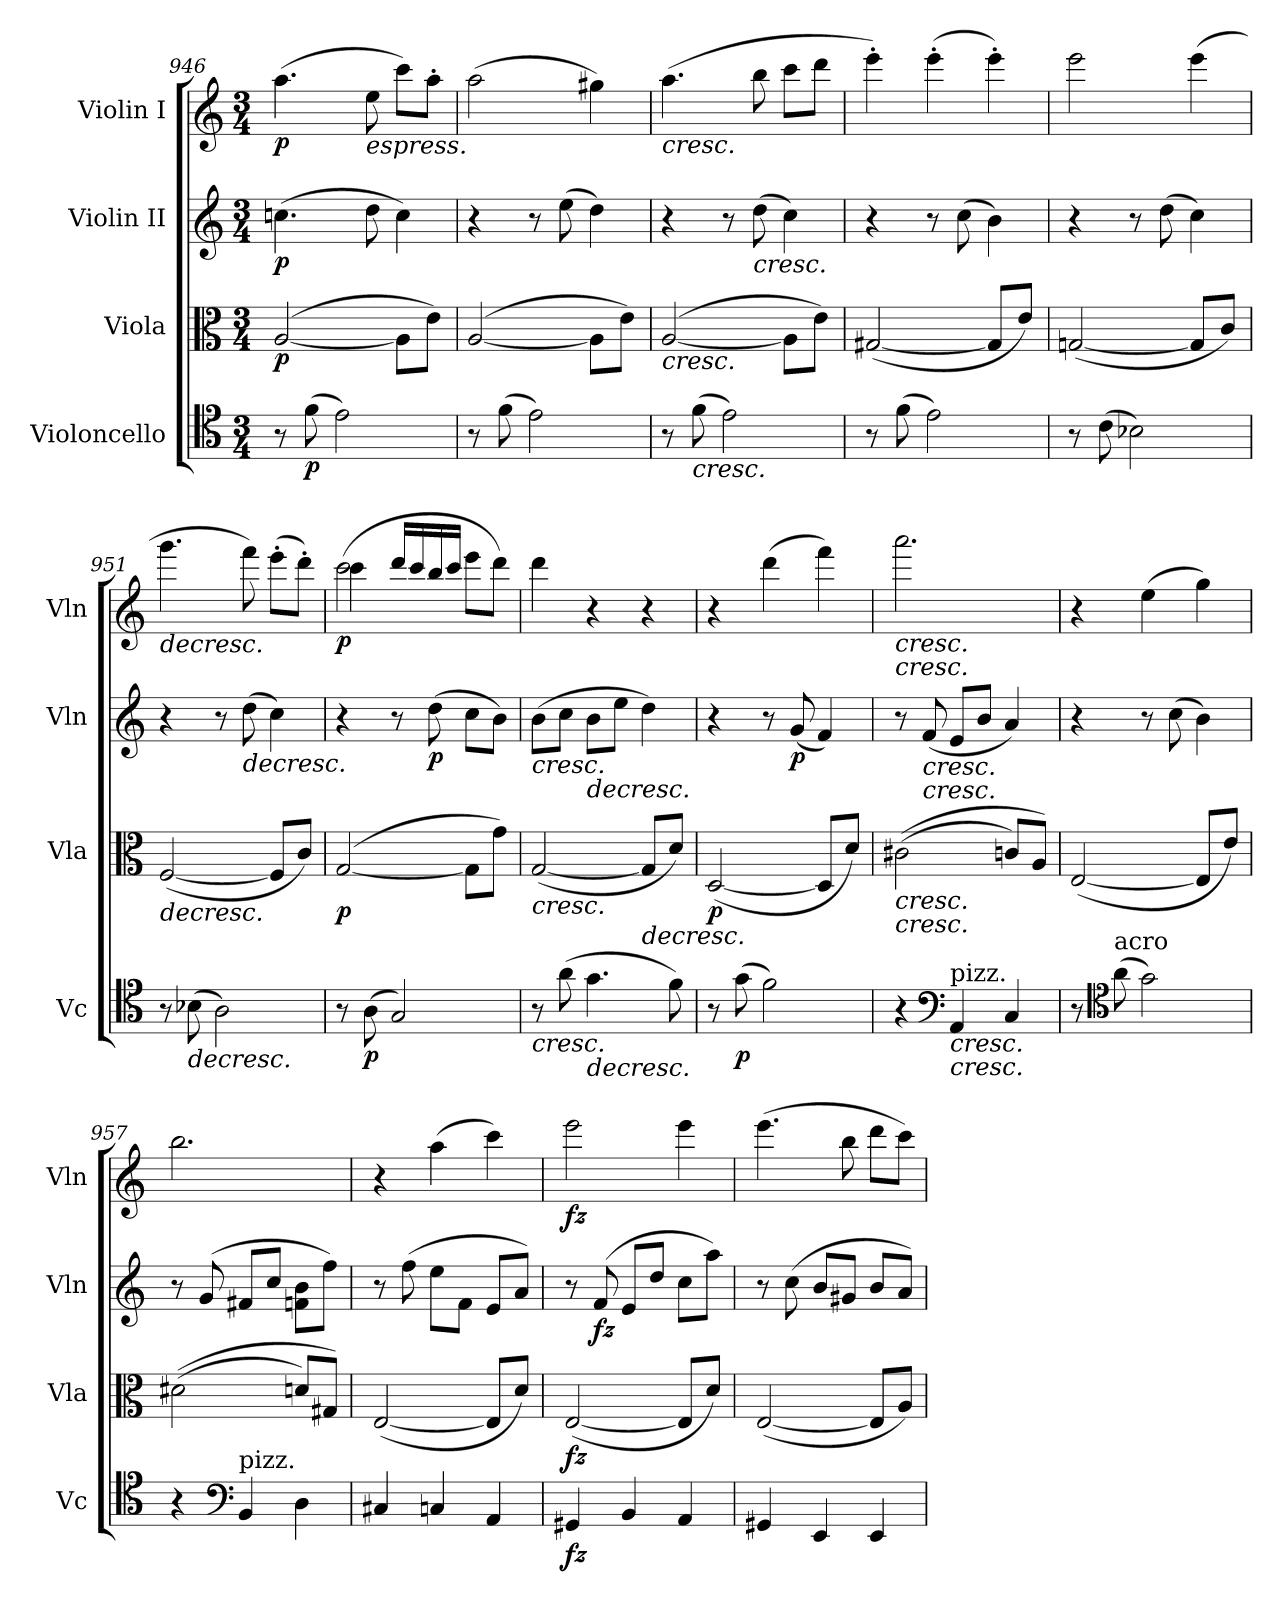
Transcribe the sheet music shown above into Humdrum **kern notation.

**kern	**dynam	**kern	**dynam	**kern	**dynam	**kern	**dynam
*part4	*part4	*part3	*part3	*part2	*part2	*part1	*part1
*staff4	*staff4	*staff3	*staff3	*staff2	*staff2	*staff1	*staff1
*I"Violoncello	*	*I"Viola	*	*I"Violin II	*	*I"Violin I	*
*I'Vc	*	*I'Vla	*	*I'Vln	*	*I'Vln	*
*clefC4	*	*clefC3	*	*clefG2	*	*clefG2	*
*k[]	*	*k[]	*	*k[]	*	*k[]	*
*M3/4	*	*M3/4	*	*M3/4	*	*M3/4	*
=946	=946	=946	=946	=946	=946	=946	=946
!	!	!	!LO:DY:b	!	!LO:DY:b	!	!LO:DY:b
8r	.	(>[2A/	p	(>4.ccn\	p	(>4.aa\	p
!	!LO:DY:b	!	!	!	!	!	!
(>8f\	p	.	.	.	.	.	.
2e\)	.	.	.	.	.	.	.
!	!	!	!	!	!	!LO:TX:b:i:t=espress.	!
.	.	.	.	8dd\	.	8ee\	.
.	.	8A\L]	.	4cc\)	.	8ccc\L)	.
.	.	8e\J)	.	.	.	8aa'\J	.
=947	=947	=947	=947	=947	=947	=947	=947
8r	.	(>[2A/	.	4r	.	(>2aa\	.
(>8f\	.	.	.	.	.	.	.
2e\)	.	.	.	8r	.	.	.
.	.	.	.	(>8ee\	.	.	.
.	.	8A\L]	.	4dd\)	.	4gg#X\)	.
.	.	8e\J)	.	.	.	.	.
=948	=948	=948	=948	=948	=948	=948	=948
!	!	!	!	!	!	!LO:TX:b:i:t=cresc.	!
!	!	!LO:TX:b:i:t=cresc.	!	!	!	!	!
8r	.	(>[2A/	.	4r	.	(>4.aa\	.
!LO:TX:b:i:t=cresc.	!	!	!	!	!	!	!
(>8f\	.	.	.	.	.	.	.
2e\)	.	.	.	8r	.	.	.
!	!	!	!	!LO:TX:b:i:t=cresc.	!	!	!
.	.	.	.	(>8dd\	.	8bb\	.
.	.	8A\L]	.	4cc\)	.	8ccc\L	.
.	.	8e\J)	.	.	.	8ddd\J	.
=949	=949	=949	=949	=949	=949	=949	=949
8r	.	(<[2G#X/	.	4r	.	4eee'\)	.
(>8f\	.	.	.	.	.	.	.
2e\)	.	.	.	8r	.	(>4eee'\	.
.	.	.	.	(>8cc\	.	.	.
.	.	8G#/L]	.	4b\)	.	4eee'\)	.
.	.	8e/J)	.	.	.	.	.
=950	=950	=950	=950	=950	=950	=950	=950
8r	.	(<[2Gn/	.	4r	.	2eee\	.
(>8c\	.	.	.	.	.	.	.
2B-X\)	.	.	.	8r	.	.	.
.	.	.	.	(>8dd\	.	.	.
.	.	8G/L]	.	4cc\)	.	(>4eee\	.
.	.	8c/J)	.	.	.	.	.
=951	=951	=951	=951	=951	=951	=951	=951
!	!	!	!LO:HP:b	!	!	!	!LO:HP:b
8r	.	(<[2F/	>	4r	.	4.ggg\	>
!	!LO:HP:b	!	!	!	!	!	!
(>8B-X\	>	.	.	.	.	.	.
2A\)	.	.	.	8r	.	.	.
!	!	!	!	!	!LO:HP:b	!	!
.	.	.	.	(>8dd\	>	8fff\)	.
.	.	8F/L]	.	4cc\)	.	(>8eee'\L	.
.	.	8c/J)	.	.	.	8ddd'\J)	.
=952	=952	=952	=952	=952	=952	=952	=952
*	*	*	*	*	*	*^	*
!	!	!	!LO:DY:b	!	!	!	!	!LO:DY:b
8r	.	(>[2G/	p	4r	.	(>2ccc\	4ccc	p
!	!LO:DY:b	!	!	!	!	!	!	!
(>8A\	p	.	.	.	.	.	.	.
2G/)	.	.	.	8r	.	.	16ddd/LL	.
.	.	.	.	.	.	.	16ccc/	.
!	!	!	!	!	!LO:DY:b	!	!	!
.	.	.	.	(>8dd\	p	.	16bb/	.
.	.	.	.	.	.	.	16ccc/JJ	.
.	.	8G\L]	.	8cc\L	.	8eee\L	4ryy	.
.	.	8g\J)	.	8b\J)	.	8ddd\J)	.	.
*	*	*	*	*	*	*v	*v	*
=953	=953	=953	=953	=953	=953	=953	=953
!	!LO:HP:b	!	!LO:HP:b	!	!LO:HP:b	!	!
8r	<	(<[2G/	<	(>8b\L	<	4ddd\	.
(>8a\	.	.	.	8cc\J	.	.	.
!	!LO:HP:n=1:b	!	!	!	!LO:HP:n=1:b	!	!
4.g\	] >	.	.	8b\L	] >	4r	.
.	.	.	.	8ee\J	.	.	.
!	!	!	!LO:HP:n=1:b	!	!	!	!
.	.	8G/L]	] >	4dd\)	.	4r	.
8f\)	.	8d/J)	.	.	.	.	.
.	[	.	[	.	[	.	.
=954	=954	=954	=954	=954	=954	=954	=954
!	!	!	!LO:DY:b	!	!	!	!
8r	.	(<[2D/	p	4r	.	4r	.
!	!LO:DY:b	!	!	!	!	!	!
(>8g\	p	.	.	.	.	.	.
2f\)	.	.	.	8r	.	(>4ddd\	.
!	!	!	!	!	!LO:DY:b	!	!
.	.	.	.	(<8g/	p	.	.
.	.	8D/L]	.	4f/)	.	4fff\)	.
.	.	8d/J)	.	.	.	.	.
=955	=955	=955	=955	=955	=955	=955	=955
!	!	!	!	!	!	!LO:TX:b:i:t=cresc.	!
!	!	!LO:TX:b:i:t=cresc.	!	!	!	!	!
!	!	!	!LO:HP:b	!	!	!	!LO:HP:b
4r	.	(>(>2c#X\	<	8r	.	2.aaa\	<
!	!	!	!	!LO:TX:b:i:t=cresc.	!	!	!
!	!	!	!	!	!LO:HP:b	!	!
.	.	.	.	(<8f/	<	.	.
*clefF4	*	*	*	*	*	*	*
!LO:TX:a:t=pizz.	!	!	!	!	!	!	!
!LO:TX:b:i:t=cresc.	!	!	!	!	!	!	!
!	!LO:HP:b	!	!	!	!	!	!
4AA/	<	.	.	8e/L	.	.	.
.	.	.	.	8b/J	.	.	.
4C/	.	8cn/L)	.	4a/)	.	.	.
.	.	8A/J)	.	.	.	.	.
=956	=956	=956	=956	=956	=956	=956	=956
8r	.	(<[2E/	.	4r	.	4r	.
*clefC4	*	*	*	*	*	*	*
!LO:TX:a:t=acro	!	!	!	!	!	!	!
(>8a\	.	.	.	.	.	.	.
2g\)	.	.	.	8r	.	(>4ee\	.
.	.	.	.	(>8cc\	.	.	.
.	.	8E/L]	.	4b\)	.	4gg\)	.
.	.	8e/J)	.	.	.	.	.
=957	=957	=957	=957	=957	=957	=957	=957
4r	.	(>(>2d#X\	.	8r	.	2.bb\	.
.	.	.	.	(>8g/	.	.	.
*clefF4	*	*	*	*	*	*	*
!LO:TX:a:t=pizz.	!	!	!	!	!	!	!
4BB/	.	.	.	8f#X/L	.	.	.
.	.	.	.	8cc/J	.	.	.
4D\	.	8dn/L)	.	8fn\ 8b\L	.	.	.
.	.	8G#X/J)	.	8ff\J)	.	.	.
=958	=958	=958	=958	=958	=958	=958	=958
4C#X/	.	(<[2E/	.	8r	.	4r	.
.	.	.	.	(>8ff\	.	.	.
4Cn/	.	.	.	8ee\L	.	(>4aa\	.
.	.	.	.	8f\J	.	.	.
4AA/	.	8E/L]	.	8e/L	.	4ccc\)	.
.	.	8d/J)	.	8a/J)	.	.	.
.	]	.	]	.	.	.	]
=959	=959	=959	=959	=959	=959	=959	=959
!	!LO:DY:b	!	!LO:DY:b	!	!	!	!LO:DY:b
4GG#X/	fz	(<[2E/	fz	8r	.	2eee\	fz
!	!	!	!	!	!LO:DY:n=1:b	!	!
.	.	.	.	(>8f/	] fz	.	.
4BB/	.	.	.	8e/L	.	.	.
.	.	.	.	8dd/J	.	.	.
4AA/	.	8E/L]	.	8cc\L	.	4eee\	.
.	.	8d/J)	.	8aa\J)	.	.	.
=960	=960	=960	=960	=960	=960	=960	=960
4GG#X/	.	(<[2E/	.	8r	.	(>4.eee\	.
.	.	.	.	(>8cc\	.	.	.
4EE/	.	.	.	8b/L	.	.	.
.	.	.	.	8g#X/J	.	8bb\	.
4EE/	.	8E/L]	.	8b/L	.	8ddd\L	.
.	.	8A/J)	.	8a/J)	.	8ccc\J)	.
.	[	.	[	.	[	.	[
=	=	=	=	=	=	=	=
*-	*-	*-	*-	*-	*-	*-	*-
